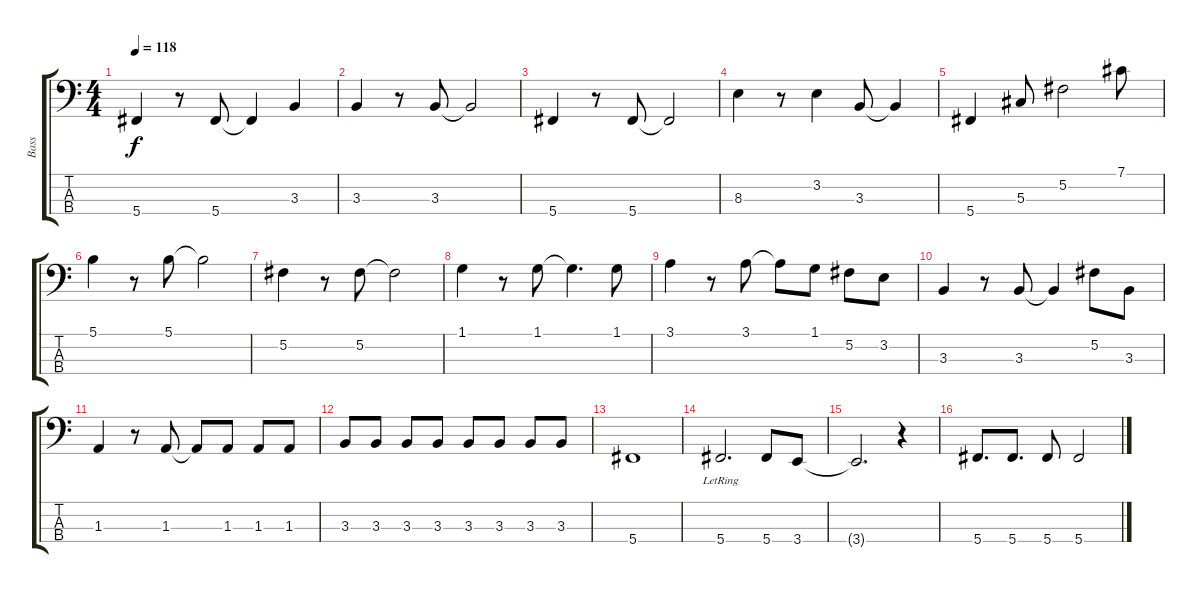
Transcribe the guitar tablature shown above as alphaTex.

\track ("Bass " "Bass ") {instrument electricbassfinger}
\staff {score tabs}
\tuning (Gb2 Db2 Ab1 Db1) {hide}
\ts (4 4)
\tempo 118
\clef f4
\ks c
5.4.4{dy f} r.8 5.4.8 5.4{t}.4 3.3.4 |
3.3.4 r.8 3.3.8 3.3{t}.2 |
5.4.4 r.8 5.4.8 5.4{t}.2 |
8.3.4 r.8 3.2.4 3.3.8 3.3{t}.4 |
5.4.4 5.3.8 5.2.2 7.1.8 |
5.1.4 r.8 5.1.8 5.1{t}.2 |
5.2.4 r.8 5.2.8 5.2{t}.2 |
1.1.4 r.8 1.1.8 1.1{t}.4{d} 1.1.8 |
3.1.4 r.8 3.1.8 3.1{t}.8 1.1.8 5.2.8 3.2.8 |
3.3.4 r.8 3.3.8 3.3{t}.4 5.2.8 3.3.8 |
1.3.4 r.8 1.3.8 1.3{t}.8 1.3.8 1.3.8 1.3.8 |
3.3.8 3.3.8 3.3.8 3.3.8 3.3.8 3.3.8 3.3.8 3.3.8 |
5.4.1 |
5.4{lr}.2{d} 5.4.8 3.4.8 |
3.4{t}.2{d} r.4 |
5.4.8{d} 5.4.8{d} 5.4.8 5.4.2
